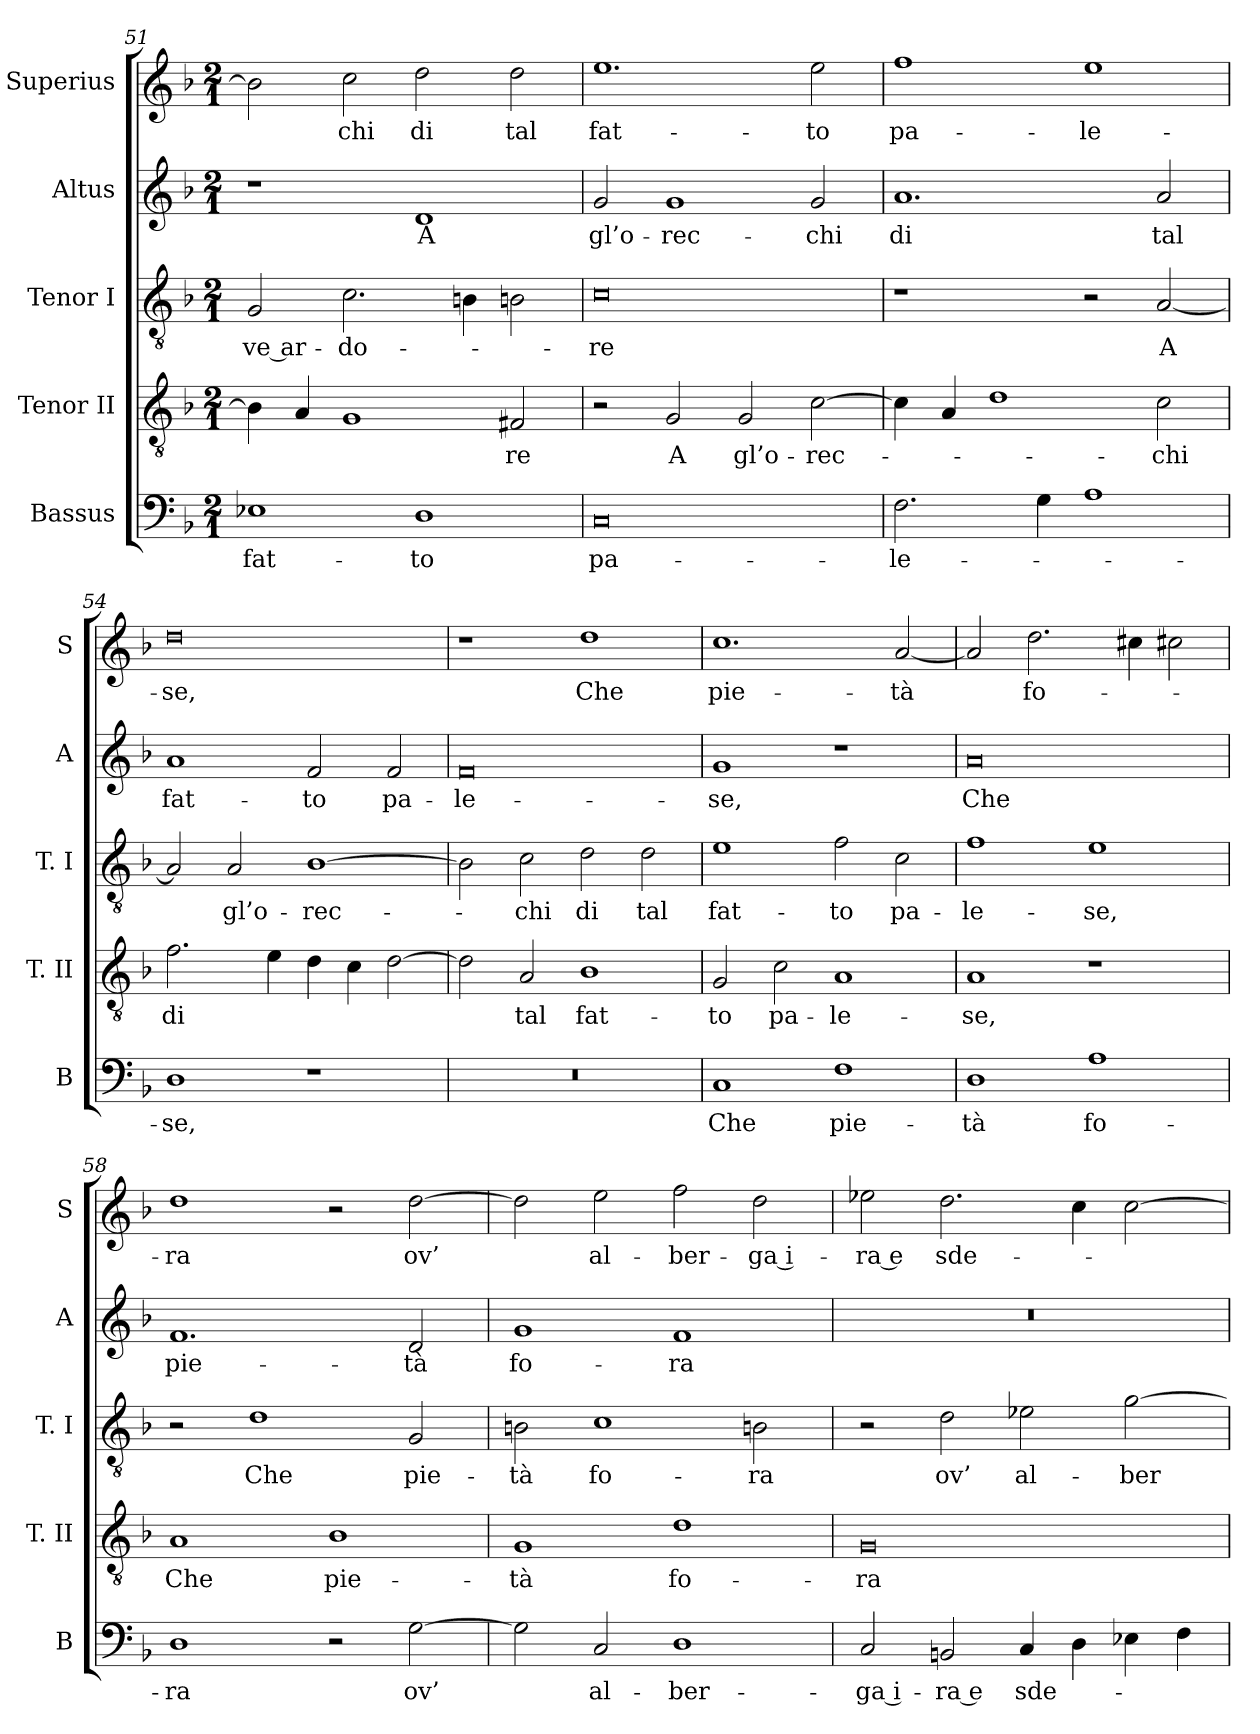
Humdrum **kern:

**kern	**text	**kern	**text	**kern	**text	**kern	**text	**kern	**text
*part5	*part5	*part4	*part4	*part3	*part3	*part2	*part2	*part1	*part1
*staff5	*staff5	*staff4	*staff4	*staff3	*staff3	*staff2	*staff2	*staff1	*staff1
*I"Bassus	*	*I"Tenor II	*	*I"Tenor I	*	*I"Altus	*	*I"Superius	*
*I'B	*	*I'T. II	*	*I'T. I	*	*I'A	*	*I'S	*
*clefF4	*	*clefGv2	*	*clefGv2	*	*clefG2	*	*clefG2	*
*k[b-]	*	*k[b-]	*	*k[b-]	*	*k[b-]	*	*k[b-]	*
*F:	*	*F:	*	*F:	*	*F:	*	*F:	*
*M2/1	*	*M2/1	*	*M2/1	*	*M2/1	*	*M2/1	*
=51	=51	=51	=51	=51	=51	=51	=51	=51	=51
1E-X	fat-	4B-]	.	2G	-ve ar-	1r	.	2b-]	.
.	.	4A	.	.	.	.	.	.	.
.	.	1G	.	2.c	-do-	.	.	2cc	-chi
1D	-to	.	.	.	.	1d	A	2dd	di
.	.	.	.	4Bn	.	.	.	.	.
.	.	2F#X	-re	2Bn	.	.	.	2dd	tal
=52	=52	=52	=52	=52	=52	=52	=52	=52	=52
0C	pa-	2r	.	0c	-re	2g	gl’o-	1.ee	fat-
.	.	2G	A	.	.	1g	-rec-	.	.
.	.	2G	gl’o-	.	.	.	.	.	.
.	.	[2c	-rec-	.	.	2g	-chi	2ee	-to
=53	=53	=53	=53	=53	=53	=53	=53	=53	=53
2.F	-le-	4c]	.	1r	.	1.a	di	1ff	pa-
.	.	4A	.	.	.	.	.	.	.
.	.	1d	.	.	.	.	.	.	.
4G	.	.	.	.	.	.	.	.	.
1A	.	.	.	2r	.	.	.	1ee	-le-
.	.	2c	-chi	[2A	A	2a	tal	.	.
=54	=54	=54	=54	=54	=54	=54	=54	=54	=54
1D	-se,	2.f	di	2A]	.	1a	fat-	0dd	-se,
.	.	.	.	2A	gl’o-	.	.	.	.
.	.	4e	.	.	.	.	.	.	.
1r	.	4d	.	[1B-	-rec-	2f	-to	.	.
.	.	4c	.	.	.	.	.	.	.
.	.	[2d	.	.	.	2f	pa-	.	.
=55	=55	=55	=55	=55	=55	=55	=55	=55	=55
0r	.	2d]	.	2B-]	.	0f	-le-	1r	.
.	.	2A	tal	2c	-chi	.	.	.	.
.	.	1B-	fat-	2d	di	.	.	1dd	Che
.	.	.	.	2d	tal	.	.	.	.
=56	=56	=56	=56	=56	=56	=56	=56	=56	=56
1C	Che	2G	-to	1e	fat-	1g	-se,	1.cc	pie-
.	.	2c	pa-	.	.	.	.	.	.
1F	pie-	1A	-le-	2f	-to	1r	.	.	.
.	.	.	.	2c	pa-	.	.	[2a	-tà
=57	=57	=57	=57	=57	=57	=57	=57	=57	=57
1D	-tà	1A	-se,	1f	-le-	0a	Che	2a]	.
.	.	.	.	.	.	.	.	2.dd	fo-
1A	fo-	1r	.	1e	-se,	.	.	.	.
.	.	.	.	.	.	.	.	4cc#X	.
.	.	.	.	.	.	.	.	2cc#X	.
=58	=58	=58	=58	=58	=58	=58	=58	=58	=58
1D	-ra	1A	Che	2r	.	1.f	pie-	1dd	-ra
.	.	.	.	1d	Che	.	.	.	.
2r	.	1B-	pie-	.	.	.	.	2r	.
[2G	ov’	.	.	2G	pie-	2d	-tà	[2dd	ov’
=59	=59	=59	=59	=59	=59	=59	=59	=59	=59
2G]	.	1G	-tà	2Bn	-tà	1g	fo-	2dd]	.
2C	al-	.	.	1c	fo-	.	.	2ee	al-
1D	-ber-	1d	fo-	.	.	1f	-ra	2ff	-ber-
.	.	.	.	2Bn	-ra	.	.	2dd	-ga i-
=60	=60	=60	=60	=60	=60	=60	=60	=60	=60
2C	-ga i-	0G	-ra	2r	.	0r	.	2ee-X	-ra e
2BBn	-ra e	.	.	2d	ov’	.	.	2.dd	sde-
4C	sde-	.	.	2e-X	al-	.	.	.	.
4D	.	.	.	.	.	.	.	4cc	.
4E-X	.	.	.	[2g	-ber-	.	.	[2cc	.
4F	.	.	.	.	.	.	.	.	.
=	=	=	=	=	=	=	=	=	=
*-	*-	*-	*-	*-	*-	*-	*-	*-	*-
